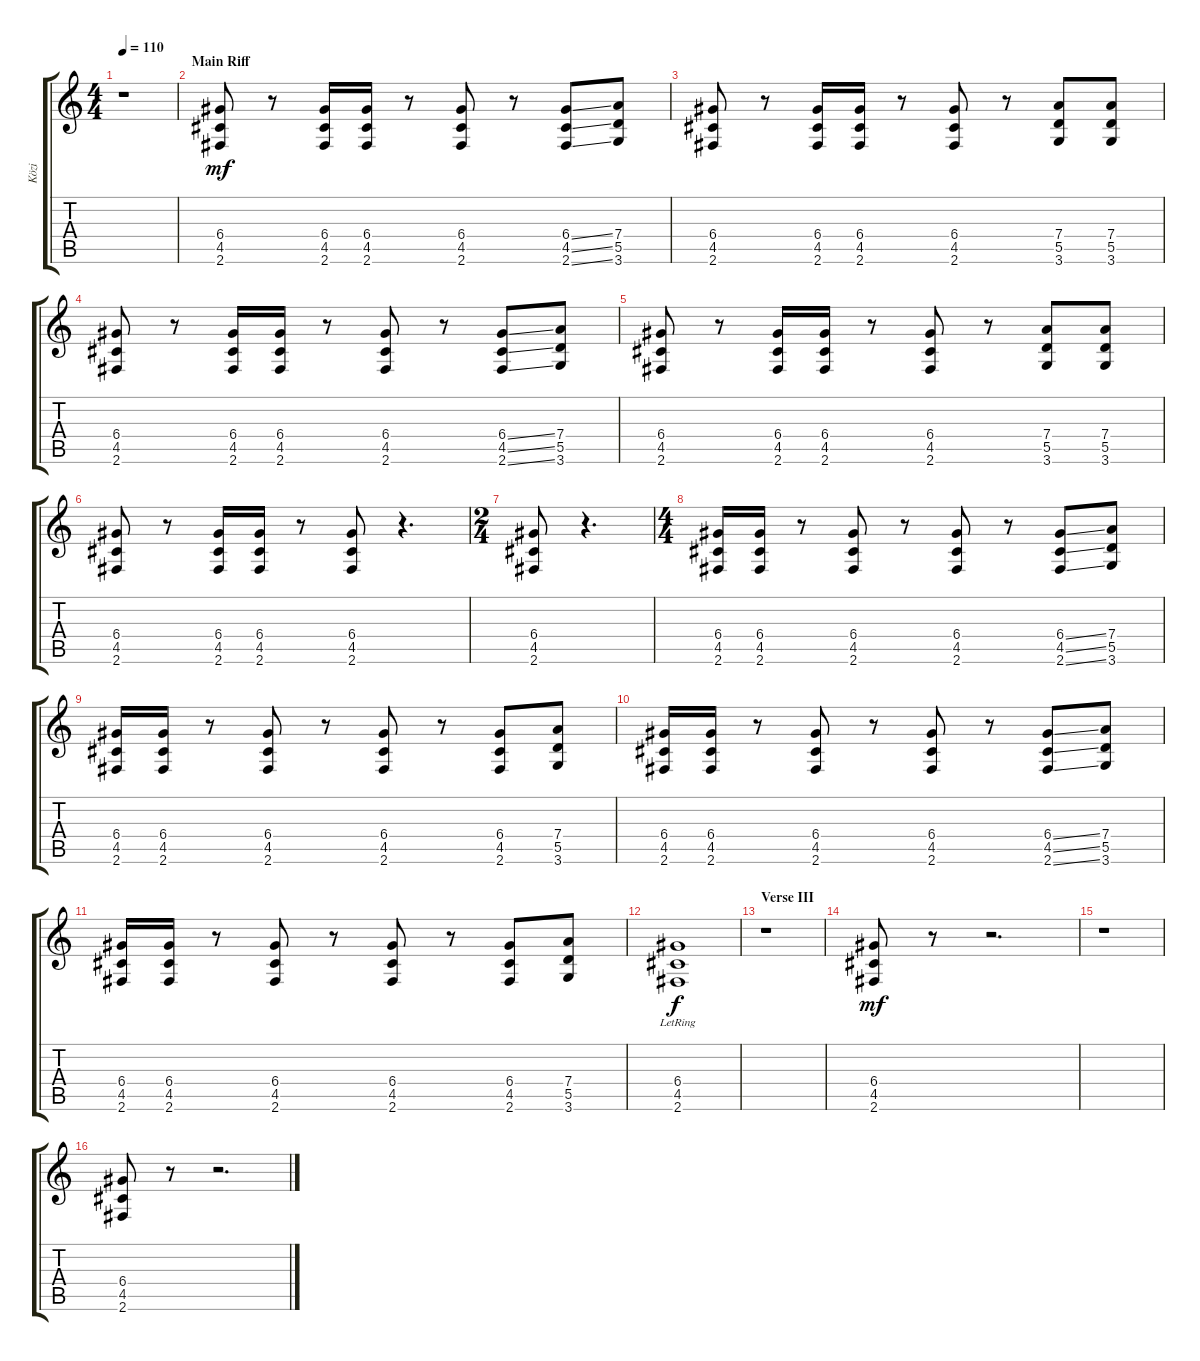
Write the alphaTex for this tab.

\track ("Közi" "Közi") {instrument distortionguitar}
\staff {score tabs}
\tuning (E4 B3 G3 D3 A2 E2) {hide}
\ts (4 4)
\tempo 110
\clef g2
\ks c
r.1{dy f} |
\section ("" "Main Riff")
(6.4 4.5 2.6).8{dy mf} r.8 (6.4 4.5 2.6).16 (6.4 4.5 2.6).16 r.8 (6.4 4.5 2.6).8 r.8 (6.4{ss} 4.5{ss} 2.6{ss}).8 (7.4 5.5 3.6).8 |
(6.4 4.5 2.6).8 r.8 (6.4 4.5 2.6).16 (6.4 4.5 2.6).16 r.8 (6.4 4.5 2.6).8 r.8 (7.4 5.5 3.6).8 (7.4 5.5 3.6).8 |
(6.4 4.5 2.6).8 r.8 (6.4 4.5 2.6).16 (6.4 4.5 2.6).16 r.8 (6.4 4.5 2.6).8 r.8 (6.4{ss} 4.5{ss} 2.6{ss}).8 (7.4 5.5 3.6).8 |
(6.4 4.5 2.6).8 r.8 (6.4 4.5 2.6).16 (6.4 4.5 2.6).16 r.8 (6.4 4.5 2.6).8 r.8 (7.4 5.5 3.6).8 (7.4 5.5 3.6).8 |
(6.4 4.5 2.6).8 r.8 (6.4 4.5 2.6).16 (6.4 4.5 2.6).16 r.8 (6.4 4.5 2.6).8 r.4{d} |
\ts (2 4)
(6.4 4.5 2.6).8 r.4{d} |
\ts (4 4)
(6.4 4.5 2.6).16 (6.4 4.5 2.6).16 r.8 (6.4 4.5 2.6).8 r.8 (6.4 4.5 2.6).8 r.8 (6.4{ss} 4.5{ss} 2.6{ss}).8 (7.4 5.5 3.6).8 |
(6.4 4.5 2.6).16 (6.4 4.5 2.6).16 r.8 (6.4 4.5 2.6).8 r.8 (6.4 4.5 2.6).8 r.8 (6.4 4.5 2.6).8 (7.4 5.5 3.6).8 |
(6.4 4.5 2.6).16 (6.4 4.5 2.6).16 r.8 (6.4 4.5 2.6).8 r.8 (6.4 4.5 2.6).8 r.8 (6.4{ss} 4.5{ss} 2.6{ss}).8 (7.4 5.5 3.6).8 |
(6.4 4.5 2.6).16 (6.4 4.5 2.6).16 r.8 (6.4 4.5 2.6).8 r.8 (6.4 4.5 2.6).8 r.8 (6.4 4.5 2.6).8 (7.4 5.5 3.6).8 |
(6.4{lr} 4.5{lr} 2.6{lr}).1{dy f} |
\section ("" "Verse III")
r.1 |
(6.4 4.5 2.6).8{dy mf} r.8 r.2{d} |
r.1 |
(6.4 4.5 2.6).8 r.8 r.2{d}
